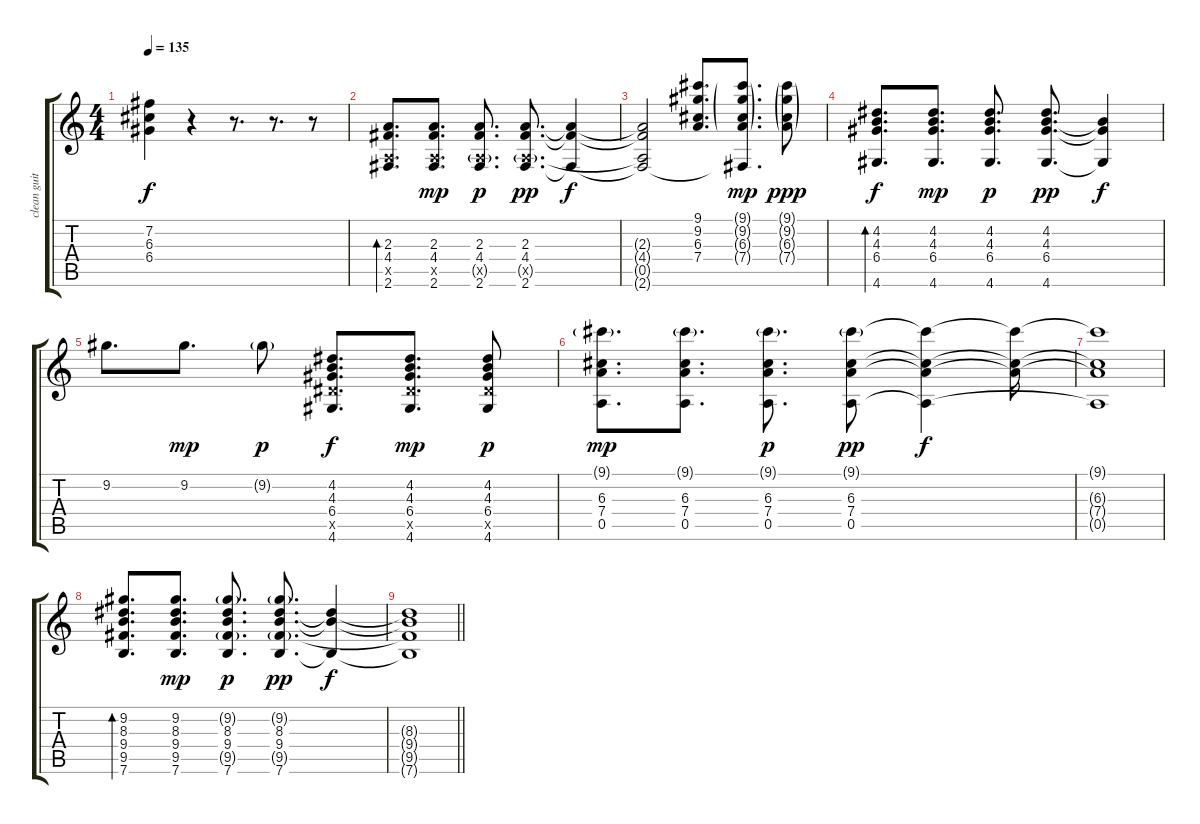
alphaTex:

\track ("clean guitar" "clean guit") {instrument electricguitarclean}
\staff {score tabs}
\tuning (E4 B3 G3 D3 A2 E2) {hide}
\ts (4 4)
\tempo 135
\clef g2
\ks c
(7.2{t} 6.3{t} 6.4{t}).4{dy f} r.4 r.8{d} r.8{d} r.8 |
(2.3 4.4 0.5{x} 2.6).8{d bd 60} (2.3 4.4 0.5{x} 2.6).8{d dy mp} (2.3 4.4 0.5{g x} 2.6).8{d dy p} (2.3 4.4 0.5{g x} 2.6).8{d dy pp} (2.3{t} 4.4{t} 2.6{t}).4{dy f} |
(2.3{t} 4.4{t} 0.5{t} 2.6{t}).2 (9.1 9.2 6.3 7.4).8{d} (9.1{g} 9.2{g} 6.3{g} 7.4{g} 2.6{t}).8{d dy mp} (9.1{g} 9.2{g} 6.3{g} 7.4{g}).8{dy ppp} |
(4.2 4.3 6.4 4.6).8{d bd 60 dy f} (4.2 4.3 6.4 4.6).8{d dy mp} (4.2 4.3 6.4 4.6).8{d dy p} (4.2 4.3 6.4 4.6).8{d dy pp} (4.3{t} 6.4{t} 4.6{t}).4{dy f} |
9.2.8{d} 9.2.8{d dy mp} 9.2{g}.8{dy p} (4.2 4.3 6.4 6.5{x} 4.6).8{d dy f} (4.2 4.3 6.4 6.5{x} 4.6).8{d dy mp} (4.2 4.3 6.4 6.5{x} 4.6).8{dy p} |
(9.1{g} 6.3 7.4 0.5).8{d dy mp} (9.1{g} 6.3 7.4 0.5).8{d} (9.1{g} 6.3 7.4 0.5).8{d dy p} (9.1{g} 6.3 7.4 0.5).8{dy pp} (9.1{t} 6.3{t} 7.4{t} 0.5{t}).4{dy f} (9.1{t} 6.3{t} 7.4{t}).16 |
(9.1{t} 6.3{t} 7.4{t} 0.5{t}).1 |
(9.2 8.3 9.4 9.5 7.6).8{d bd 60} (9.2 8.3 9.4 9.5 7.6).8{d dy mp} (9.2{g} 8.3 9.4 9.5{g} 7.6).8{d dy p} (9.2{g} 8.3 9.4 9.5{g} 7.6).8{d dy pp} (8.3{t} 9.4{t} 7.6{t}).4{dy f} |
\barLineRight lightlight
(8.3{t} 9.4{t} 9.5{t} 7.6{t}).1
